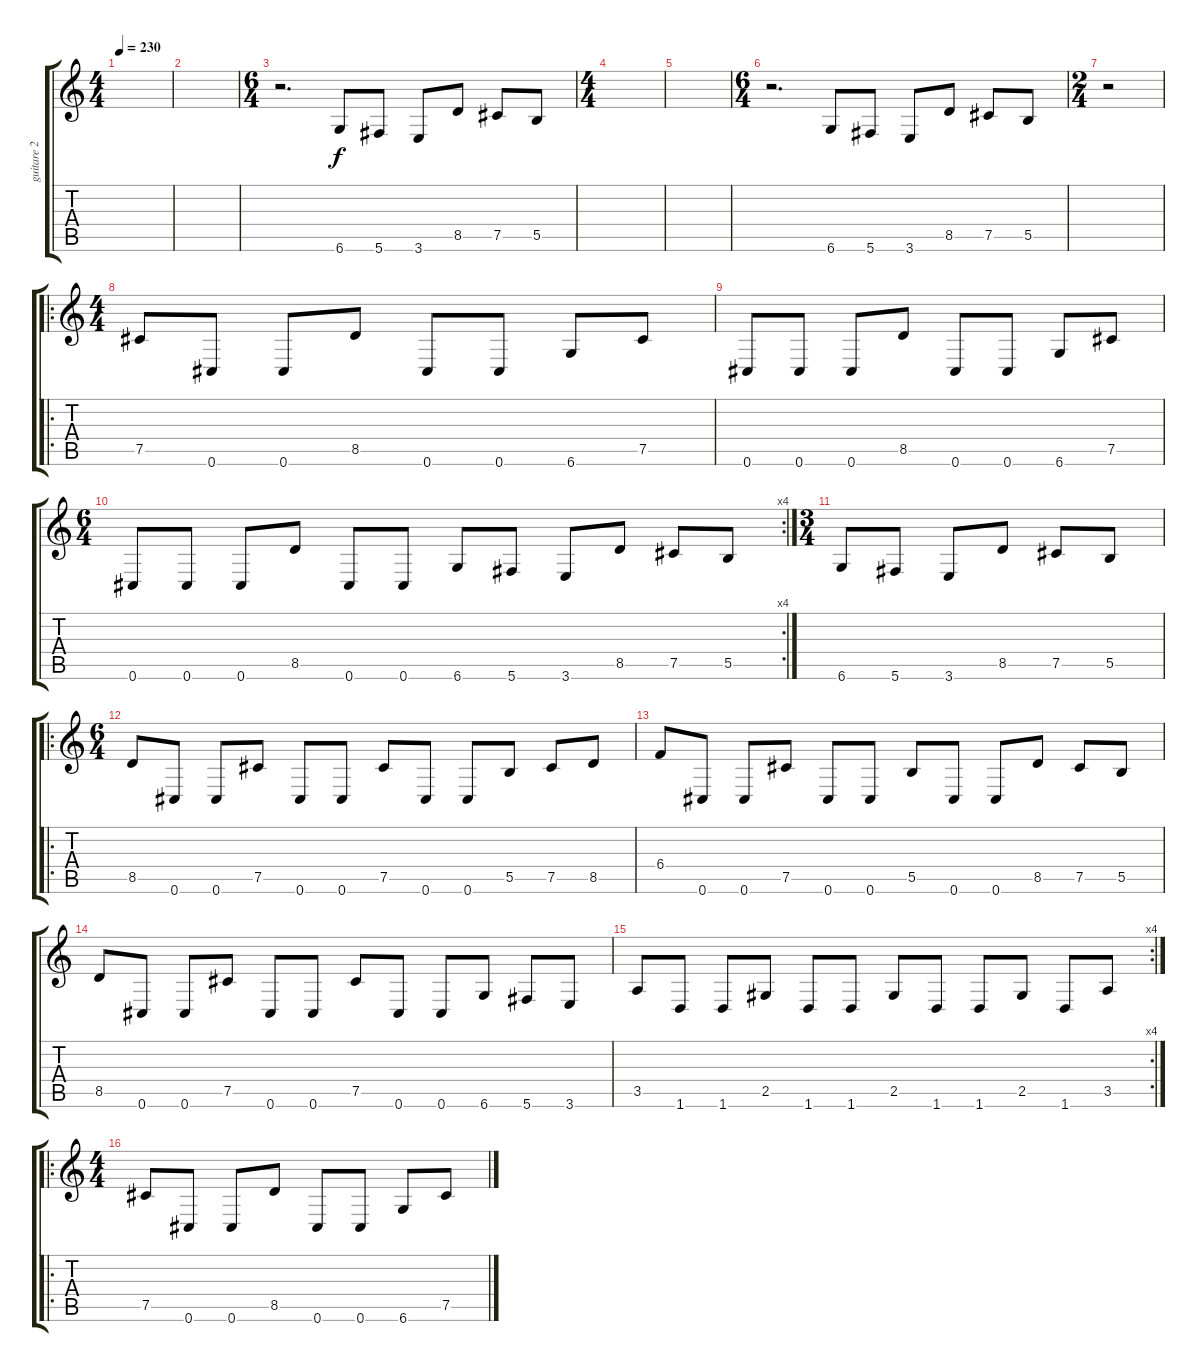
\track ("guitare 2" "guitare 2") {instrument distortionguitar}
\staff {score tabs}
\tuning (Db4 Ab3 E3 B2 Gb2 Db2) {hide}
\ts (4 4)
\tempo 230
\clef g2
\ks c
|
|
\ts (6 4)
r.2{d} 6.6.8 5.6.8 3.6.8 8.5.8 7.5.8 5.5.8 |
\ts (4 4)
|
|
\ts (6 4)
r.2{d} 6.6.8 5.6.8 3.6.8 8.5.8 7.5.8 5.5.8 |
\ts (2 4)
r.2 |
\ro
\ts (4 4)
7.5.8 0.6.8 0.6.8 8.5.8 0.6.8 0.6.8 6.6.8 7.5.8 |
0.6.8 0.6.8 0.6.8 8.5.8 0.6.8 0.6.8 6.6.8 7.5.8 |
\rc 4
\ts (6 4)
0.6.8 0.6.8 0.6.8 8.5.8 0.6.8 0.6.8 6.6.8 5.6.8 3.6.8 8.5.8 7.5.8 5.5.8 |
\ts (3 4)
6.6.8 5.6.8 3.6.8 8.5.8 7.5.8 5.5.8 |
\ro
\ts (6 4)
8.5.8 0.6.8 0.6.8 7.5.8 0.6.8 0.6.8 7.5.8 0.6.8 0.6.8 5.5.8 7.5.8 8.5.8 |
6.4.8 0.6.8 0.6.8 7.5.8 0.6.8 0.6.8 5.5.8 0.6.8 0.6.8 8.5.8 7.5.8 5.5.8 |
8.5.8 0.6.8 0.6.8 7.5.8 0.6.8 0.6.8 7.5.8 0.6.8 0.6.8 6.6.8 5.6.8 3.6.8 |
\rc 4
3.5.8 1.6.8 1.6.8 2.5.8 1.6.8 1.6.8 2.5.8 1.6.8 1.6.8 2.5.8 1.6.8 3.5.8 |
\ro
\ts (4 4)
7.5.8 0.6.8 0.6.8 8.5.8 0.6.8 0.6.8 6.6.8 7.5.8
